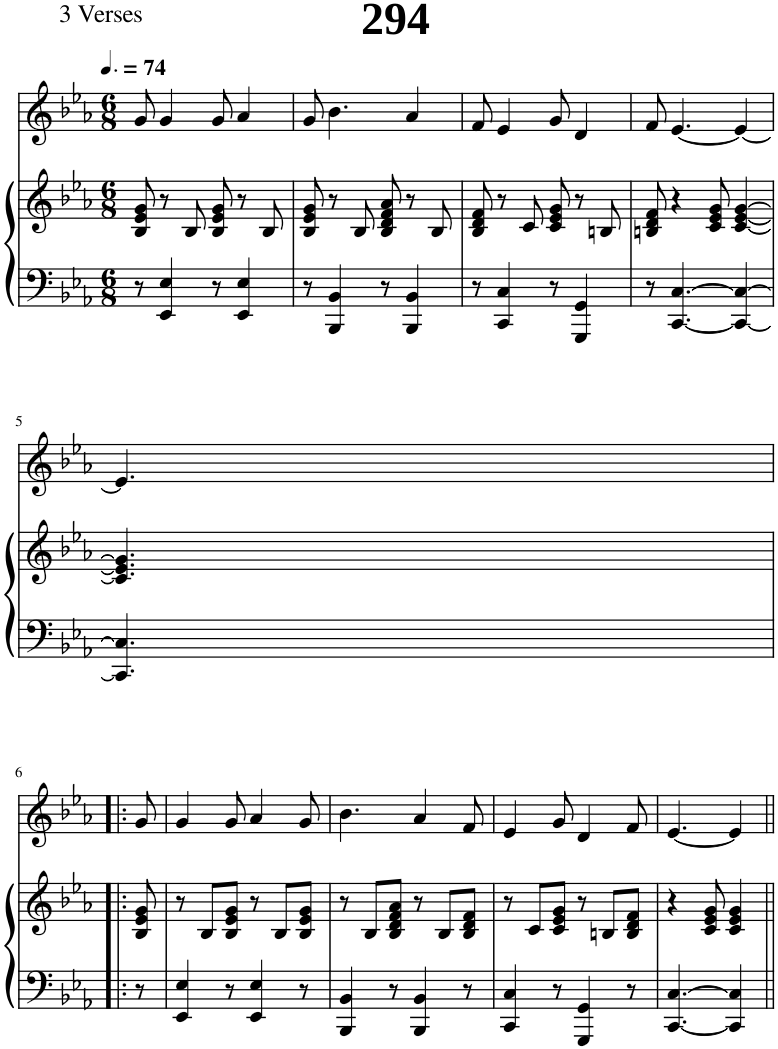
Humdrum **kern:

**kern	**kern	**kern
*part1	*part1	*part1
*staff3	*staff2	*staff1
*I"Piano	*	*
*I'Pno.	*	*
*clefF4	*clefG2	*clefG2
*k[b-e-a-]	*k[b-e-a-]	*k[b-e-a-]
*M6/8	*M6/8	*M6/8
*MM111	*MM111	*MM111
=1	=1	=1
8r	8B-/ 8e-/ 8g/	8g/
4EE-/ 4E-/	8r	4g/
.	8B-/	.
8r	8B-/ 8e-/ 8g/	8g/
4EE-/ 4E-/	8r	4a-/
.	8B-/	.
=2	=2	=2
8r	8B-/ 8e-/ 8g/	8g/
4BBB-/ 4BB-/	8r	4.b-\
.	8B-/	.
8r	8B-/ 8d/ 8f/ 8a-/	.
4BBB-/ 4BB-/	8r	4a-/
.	8B-/	.
=3	=3	=3
8r	8B-/ 8d/ 8f/	8f/
4CC/ 4C/	8r	4e-/
.	8c/	.
8r	8c/ 8e-/ 8g/	8g/
4GGG/ 4GG/	8r	4d/
.	8Bn/	.
=4	=4	=4
8r	8Bn/ 8d/ 8f/	8f/
[4.CC/ [4.C/	4r	[4.e-/
.	8c/ 8e-/ 8g/	.
4CC/_ 4C/_	[4c/ [4e-/ [4g/	4e-/_
!!LO:LB:g=z
=5	=5	=5
4.CC/] 4.C/]	4.c/] 4.e-/] 4.g/]	4.e-/]
!!LO:LB:g=z
=6!|:	=6!|:	=6!|:
8r	8B-/ 8e-/ 8g/	8g/
=7	=7	=7
4EE-/ 4E-/	8r	4g/
.	8B-/L	.
8r	8B-/ 8e-/ 8g/J	8g/
4EE-/ 4E-/	8r	4a-/
.	8B-/L	.
8r	8B-/ 8e-/ 8g/J	8g/
=8	=8	=8
4BBB-/ 4BB-/	8r	4.b-\
.	8B-/L	.
8r	8B-/ 8d/ 8f/ 8a-/J	.
4BBB-/ 4BB-/	8r	4a-/
.	8B-/L	.
8r	8B-/ 8d/ 8f/J	8f/
=9	=9	=9
4CC/ 4C/	8r	4e-/
.	8c/L	.
8r	8c/ 8e-/ 8g/J	8g/
4GGG/ 4GG/	8r	4d/
.	8Bn/L	.
8r	8B/ 8d/ 8f/J	8f/
=10	=10	=10
[4.CC/ [4.C/	4r	[4.e-/
.	8c/ 8e-/ 8g/	.
4CC/] 4C/]	4c/ 4e-/ 4g/	4e-/]
=||	=||	=||
*-	*-	*-
